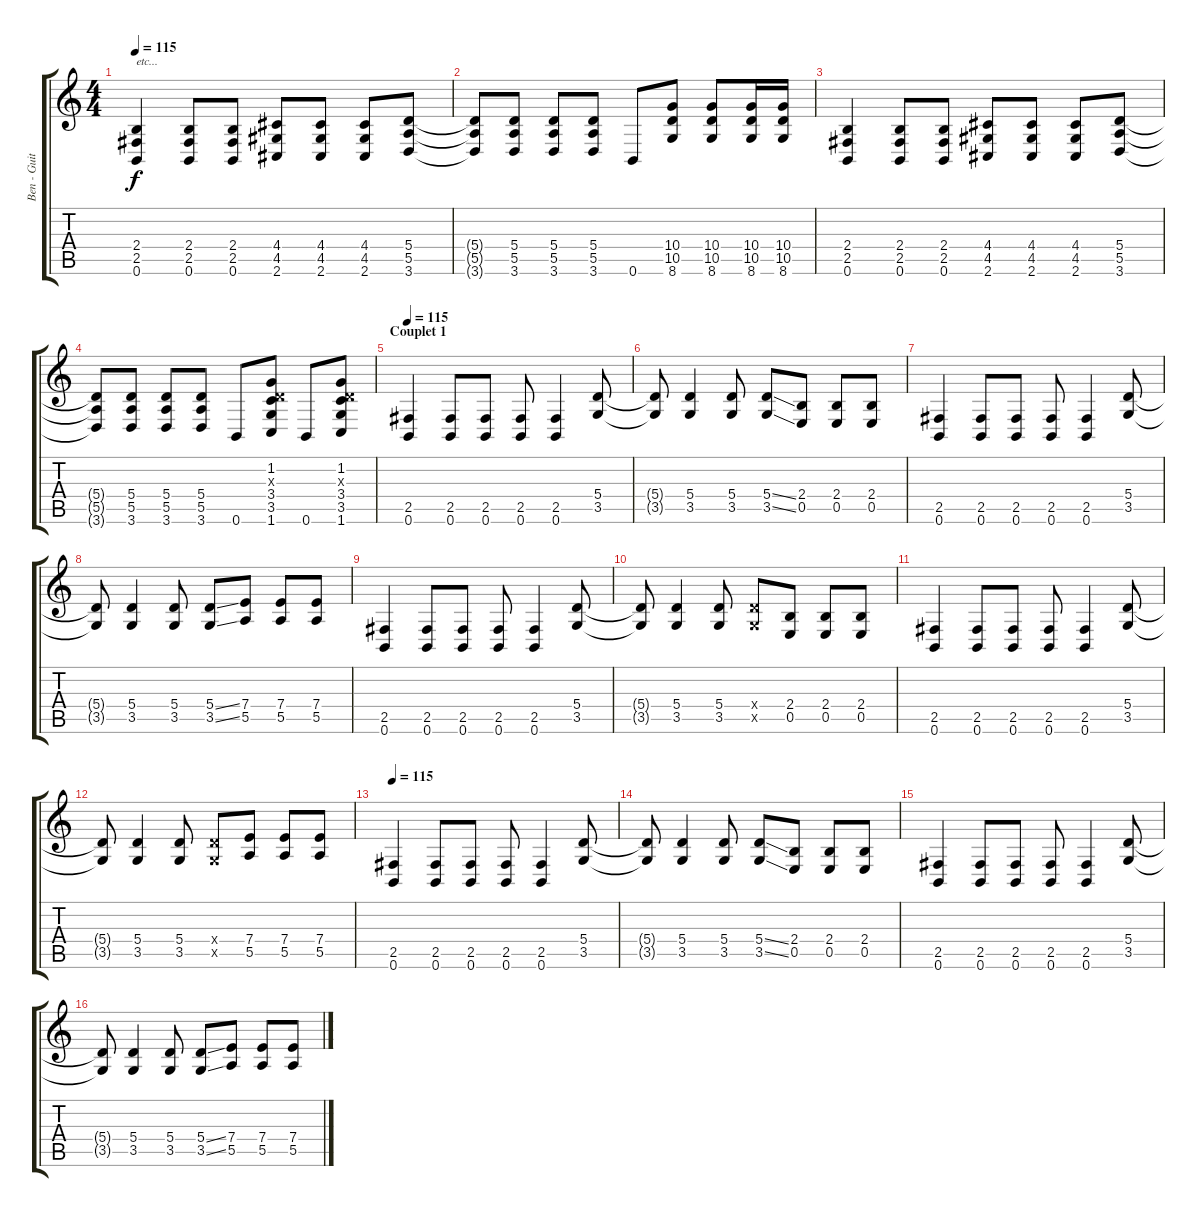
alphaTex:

\track ("Ben - Guitare" "Ben - Guit") {instrument distortionguitar}
\staff {score tabs}
\tuning (B3 Gb3 D3 A2 E2 B1) {hide}
\ts (4 4)
\tempo 115
\clef g2
\ks c
(2.4 2.5 0.6).4{txt "etc..." dy f volume 12 balance 4 instrument distortionguitar} (2.4 2.5 0.6).8 (2.4 2.5 0.6).8 (4.4 4.5 2.6).8 (4.4 4.5 2.6).8 (4.4 4.5 2.6).8 (5.4 5.5 3.6).8 |
(5.4{t} 5.5{t} 3.6{t}).8 (5.4 5.5 3.6).8 (5.4 5.5 3.6).8 (5.4 5.5 3.6).8 0.6.8 (10.4 10.5 8.6).8 (10.4 10.5 8.6).8 (10.4 10.5 8.6).16 (10.4 10.5 8.6).16 |
(2.4 2.5 0.6).4 (2.4 2.5 0.6).8 (2.4 2.5 0.6).8 (4.4 4.5 2.6).8 (4.4 4.5 2.6).8 (4.4 4.5 2.6).8 (5.4 5.5 3.6).8 |
(5.4{t} 5.5{t} 3.6{t}).8 (5.4 5.5 3.6).8 (5.4 5.5 3.6).8 (5.4 5.5 3.6).8 0.6.8 (1.2 0.3{x} 3.4 3.5 1.6).8 0.6.8 (1.2 0.3{x} 3.4 3.5 1.6).8 |
\section ("" "Couplet 1")
\tempo 115
(2.5 0.6).4{volume 12 balance 8 instrument electricguitarjazz} (2.5 0.6).8 (2.5 0.6).8 (2.5 0.6).8 (2.5 0.6).4 (5.4 3.5).8 |
(5.4{t} 3.5{t}).8 (5.4 3.5).4 (5.4 3.5).8 (5.4{ss} 3.5{ss}).8 (2.4 0.5).8 (2.4 0.5).8 (2.4 0.5).8 |
(2.5 0.6).4 (2.5 0.6).8 (2.5 0.6).8 (2.5 0.6).8 (2.5 0.6).4 (5.4 3.5).8 |
(5.4{t} 3.5{t}).8 (5.4 3.5).4 (5.4 3.5).8 (5.4{ss} 3.5{ss}).8 (7.4 5.5).8 (7.4 5.5).8 (7.4 5.5).8 |
(2.5 0.6).4 (2.5 0.6).8 (2.5 0.6).8 (2.5 0.6).8 (2.5 0.6).4 (5.4 3.5).8 |
(5.4{t} 3.5{t}).8 (5.4 3.5).4 (5.4 3.5).8 (5.4{x} 3.5{x}).8 (2.4 0.5).8 (2.4 0.5).8 (2.4 0.5).8 |
(2.5 0.6).4 (2.5 0.6).8 (2.5 0.6).8 (2.5 0.6).8 (2.5 0.6).4 (5.4 3.5).8 |
(5.4{t} 3.5{t}).8 (5.4 3.5).4 (5.4 3.5).8 (5.4{x} 3.5{x}).8 (7.4 5.5).8 (7.4 5.5).8 (7.4 5.5).8 |
\section ("" "")
\tempo 115
(2.5 0.6).4{volume 12 balance 8 instrument electricguitarjazz} (2.5 0.6).8 (2.5 0.6).8 (2.5 0.6).8 (2.5 0.6).4 (5.4 3.5).8 |
(5.4{t} 3.5{t}).8 (5.4 3.5).4 (5.4 3.5).8 (5.4{ss} 3.5{ss}).8 (2.4 0.5).8 (2.4 0.5).8 (2.4 0.5).8 |
(2.5 0.6).4 (2.5 0.6).8 (2.5 0.6).8 (2.5 0.6).8 (2.5 0.6).4 (5.4 3.5).8 |
(5.4{t} 3.5{t}).8 (5.4 3.5).4 (5.4 3.5).8 (5.4{ss} 3.5{ss}).8 (7.4 5.5).8 (7.4 5.5).8 (7.4 5.5).8
